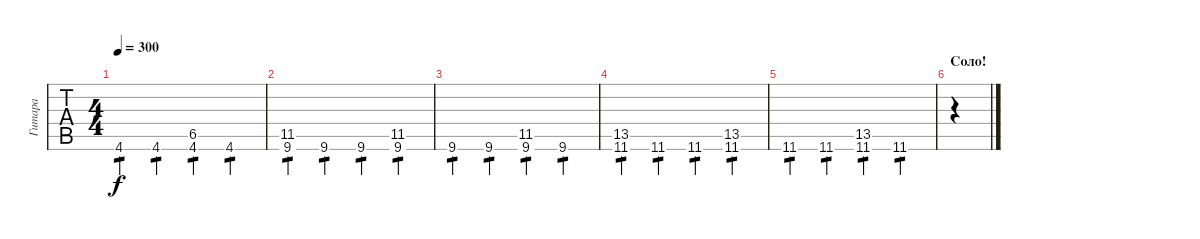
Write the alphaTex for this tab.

\track ("Гитара" "Гитара") {instrument distortionguitar}
\staff {tabs}
\tuning (E4 B3 G3 D3 A2 E2) {hide}
\ts (4 4)
\tempo 300
\clef g2
\ks c
4.6.4{tp 1 dy f} 4.6.4{tp 1} (6.5 4.6).4{tp 1} 4.6.4{tp 1} |
(11.5 9.6).4{tp 1} 9.6.4{tp 1} 9.6.4{tp 1} (11.5 9.6).4{tp 1} |
9.6.4{tp 1} 9.6.4{tp 1} (11.5 9.6).4{tp 1} 9.6.4{tp 1} |
(13.5 11.6).4{tp 1} 11.6.4{tp 1} 11.6.4{tp 1} (13.5 11.6).4{tp 1} |
11.6.4{tp 1} 11.6.4{tp 1} (13.5 11.6).4{tp 1} 11.6.4{tp 1} |
\section ("" "Соло!")
